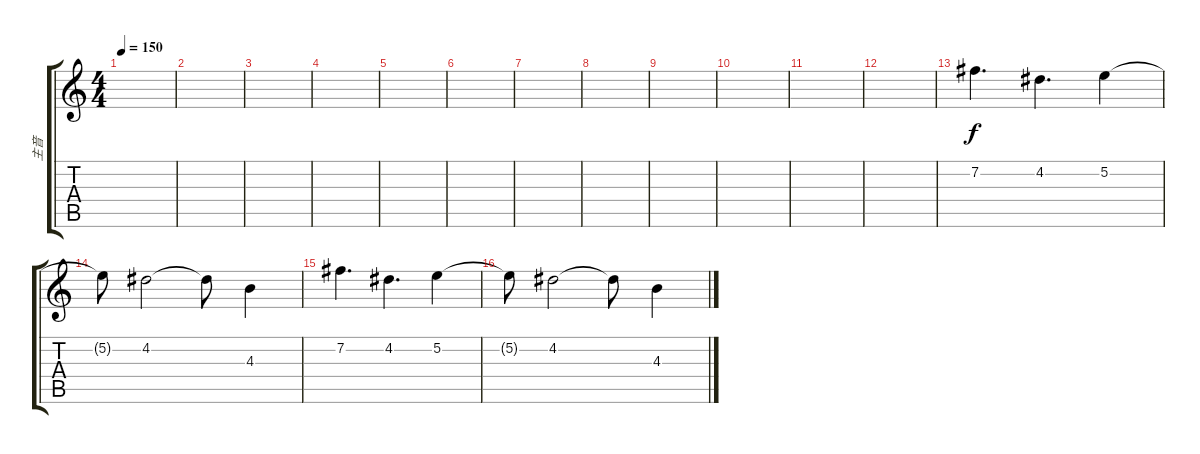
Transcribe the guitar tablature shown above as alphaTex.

\track ("主音" "主音") {instrument distortionguitar}
\staff {score tabs}
\tuning (E4 B3 G3 D3 A2 E2) {hide}
\ts (4 4)
\tempo 150
\clef g2
\ks c
|
|
|
|
|
|
|
|
|
|
|
|
7.2.4{d volume 14 instrument overdrivenguitar} 4.2.4{d} 5.2.4 |
5.2{t}.8 4.2.2 4.2{t}.8 4.3.4 |
7.2.4{d} 4.2.4{d} 5.2.4 |
5.2{t}.8 4.2.2 4.2{t}.8 4.3.4
